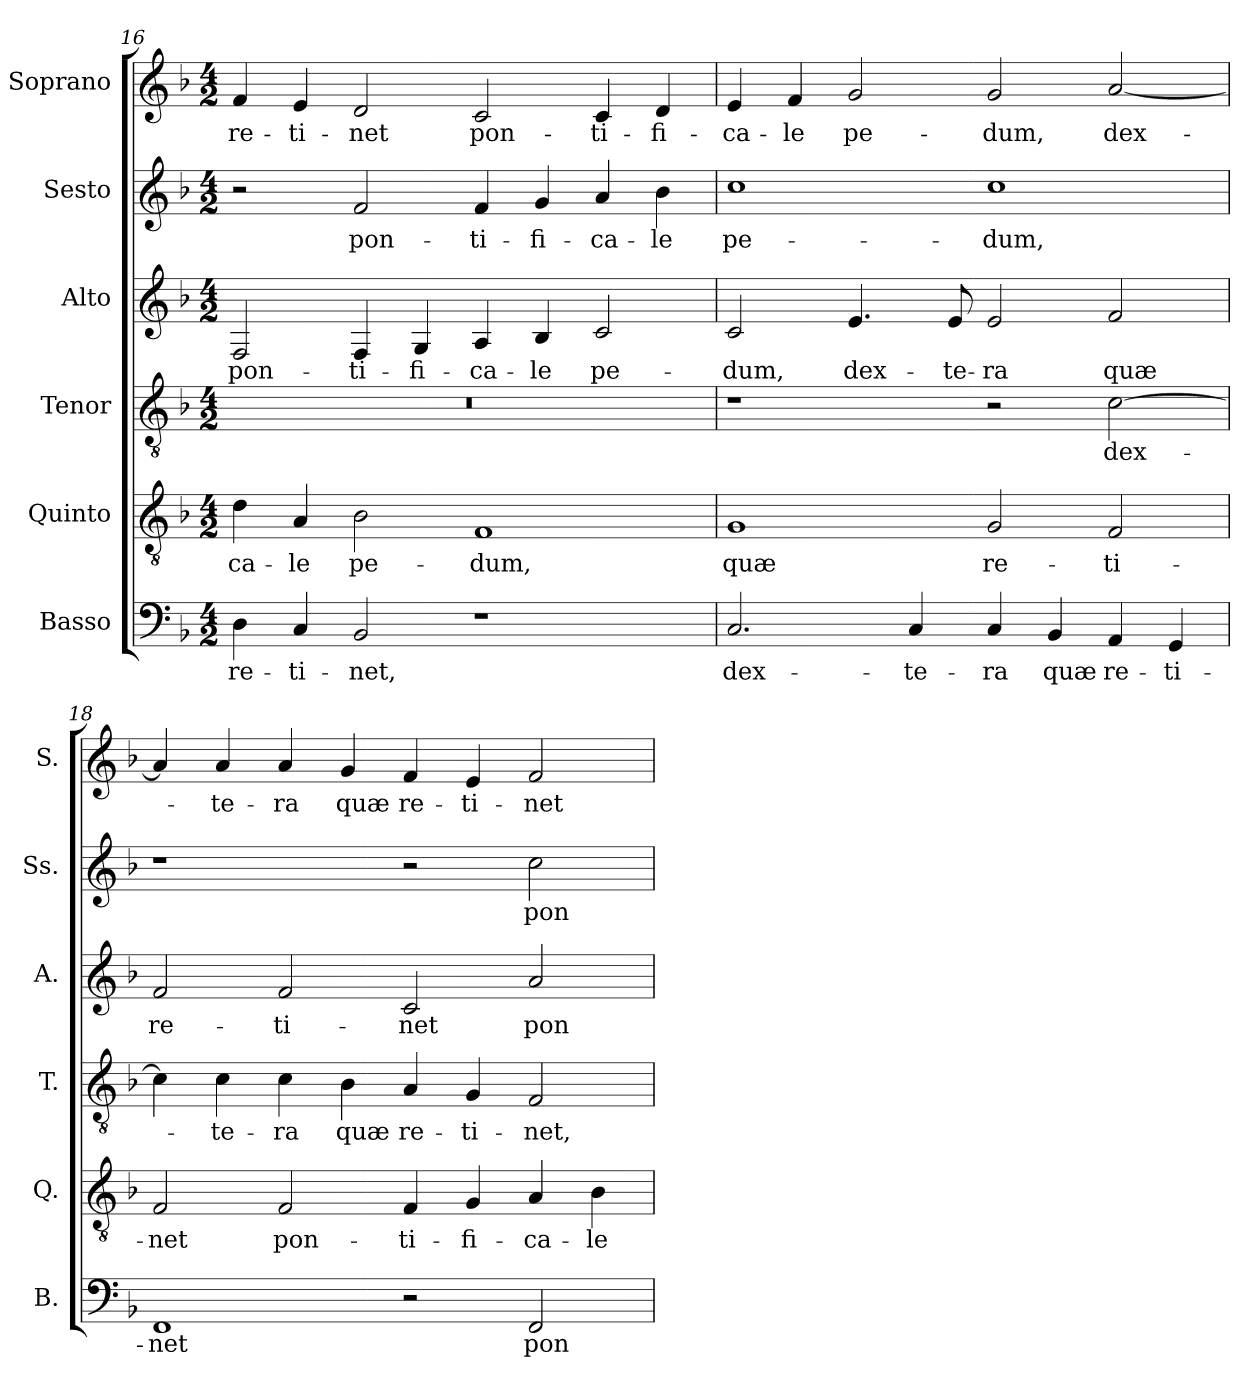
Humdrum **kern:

**kern	**text	**kern	**text	**kern	**text	**kern	**text	**kern	**text	**kern	**text
*part6	*part6	*part5	*part5	*part4	*part4	*part3	*part3	*part2	*part2	*part1	*part1
*staff6	*staff6	*staff5	*staff5	*staff4	*staff4	*staff3	*staff3	*staff2	*staff2	*staff1	*staff1
*I"Basso	*	*I"Quinto	*	*I"Tenor	*	*I"Alto	*	*I"Sesto	*	*I"Soprano	*
*I'B.	*	*I'Q.	*	*I'T.	*	*I'A.	*	*I'Ss.	*	*I'S.	*
*clefF4	*	*clefGv2	*	*clefGv2	*	*clefG2	*	*clefG2	*	*clefG2	*
*	*	*ITrd7c12	*	*ITrd7c12	*	*	*	*	*	*	*
*k[b-]	*	*k[b-]	*	*k[b-]	*	*k[b-]	*	*k[b-]	*	*k[b-]	*
*F:	*	*F:	*	*F:	*	*F:	*	*F:	*	*F:	*
*M4/2	*	*M4/2	*	*M4/2	*	*M4/2	*	*M4/2	*	*M4/2	*
=16	=16	=16	=16	=16	=16	=16	=16	=16	=16	=16	=16
!	!LO:LY:b:color=#000000	!	!	!	!	!	!	!	!	!	!
!	!	!	!LO:LY:b:color=#000000	!LO:N:vis=1	!	!	!	!	!	!	!
!	!	!	!	!	!	!	!LO:LY:b:color=#000000	!	!	!	!
!	!	!	!	!	!	!	!	!	!	!	!LO:LY:b:color=#000000
4Di\	re-	4Di\	-ca-	0r	.	2Fi/	pon-	2r	.	4fi/	re-
!	!LO:LY:b:color=#000000	!	!	!	!	!	!	!	!	!	!
!	!	!	!LO:LY:b:color=#000000	!	!	!	!	!	!	!	!
!	!	!	!	!	!	!	!	!	!	!	!LO:LY:b:color=#000000
4Ci/	-ti-	4AAi/	-le	.	.	.	.	.	.	4ei/	-ti-
!	!LO:LY:b:color=#000000	!	!	!	!	!	!	!	!	!	!
!	!	!	!LO:LY:b:color=#000000	!	!	!	!	!	!	!	!
!	!	!	!	!	!	!	!LO:LY:b:color=#000000	!	!	!	!
!	!	!	!	!	!	!	!	!	!LO:LY:b:color=#000000	!	!
!	!	!	!	!	!	!	!	!	!	!	!LO:LY:b:color=#000000
2BB-i/	-net,	2BB-i\	pe-	.	.	4Fi/	-ti-	2fi/	pon-	2di/	-net
!	!	!	!	!	!	!	!LO:LY:b:color=#000000	!	!	!	!
.	.	.	.	.	.	4Gi/	-fi-	.	.	.	.
!	!	!	!LO:LY:b:color=#000000	!	!	!	!	!	!	!	!
!	!	!	!	!	!	!	!LO:LY:b:color=#000000	!	!	!	!
!	!	!	!	!	!	!	!	!	!LO:LY:b:color=#000000	!	!
!	!	!	!	!	!	!	!	!	!	!	!LO:LY:b:color=#000000
1r	.	1FFi	-dum,	.	.	4Ai/	-ca-	4fi/	-ti-	2ci/	pon-
!	!	!	!	!	!	!	!LO:LY:b:color=#000000	!	!	!	!
!	!	!	!	!	!	!	!	!	!LO:LY:b:color=#000000	!	!
.	.	.	.	.	.	4B-i/	-le	4gi/	-fi-	.	.
!	!	!	!	!	!	!	!LO:LY:b:color=#000000	!	!	!	!
!	!	!	!	!	!	!	!	!	!LO:LY:b:color=#000000	!	!
!	!	!	!	!	!	!	!	!	!	!	!LO:LY:b:color=#000000
.	.	.	.	.	.	2ci/	pe-	4ai/	-ca-	4ci/	-ti-
!	!	!	!	!	!	!	!	!	!LO:LY:b:color=#000000	!	!
!	!	!	!	!	!	!	!	!	!	!	!LO:LY:b:color=#000000
.	.	.	.	.	.	.	.	4b-i\	-le	4di/	-fi-
=17	=17	=17	=17	=17	=17	=17	=17	=17	=17	=17	=17
!	!LO:LY:b:color=#000000	!	!	!	!	!	!	!	!	!	!
!	!	!	!LO:LY:b:color=#000000	!	!	!	!	!	!	!	!
!	!	!	!	!	!	!	!LO:LY:b:color=#000000	!	!	!	!
!	!	!	!	!	!	!	!	!	!LO:LY:b:color=#000000	!	!
!	!	!	!	!	!	!	!	!	!	!	!LO:LY:b:color=#000000
2.Ci/	dex-	1GGi	quæ	1r	.	2ci/	-dum,	1cci	pe-	4ei/	-ca-
!	!	!	!	!	!	!	!	!	!	!	!LO:LY:b:color=#000000
.	.	.	.	.	.	.	.	.	.	4fi/	-le
!	!	!	!	!	!	!	!LO:LY:b:color=#000000	!	!	!	!
!	!	!	!	!	!	!	!	!	!	!	!LO:LY:b:color=#000000
.	.	.	.	.	.	4.ei/	dex-	.	.	2gi/	pe-
!	!LO:LY:b:color=#000000	!	!	!	!	!	!	!	!	!	!
4Ci/	-te-	.	.	.	.	.	.	.	.	.	.
!	!	!	!	!	!	!	!LO:LY:b:color=#000000	!	!	!	!
.	.	.	.	.	.	8ei/	-te-	.	.	.	.
!	!LO:LY:b:color=#000000	!	!	!	!	!	!	!	!	!	!
!	!	!	!LO:LY:b:color=#000000	!	!	!	!	!	!	!	!
!	!	!	!	!	!	!	!LO:LY:b:color=#000000	!	!	!	!
!	!	!	!	!	!	!	!	!	!LO:LY:b:color=#000000	!	!
!	!	!	!	!	!	!	!	!	!	!	!LO:LY:b:color=#000000
4Ci/	-ra	2GGi/	re-	2r	.	2ei/	-ra	1cci	-dum,	2gi/	-dum,
!	!LO:LY:b:color=#000000	!	!	!	!	!	!	!	!	!	!
4BB-i/	quæ	.	.	.	.	.	.	.	.	.	.
!	!LO:LY:b:color=#000000	!	!	!	!	!	!	!	!	!	!
!	!	!	!LO:LY:b:color=#000000	!	!	!	!	!	!	!	!
!	!	!	!	!	!LO:LY:b:color=#000000	!	!	!	!	!	!
!	!	!	!	!	!	!	!LO:LY:b:color=#000000	!	!	!	!
!	!	!	!	!	!	!	!	!	!	!	!LO:LY:b:color=#000000
4AAi/	re-	2FFi/	-ti-	[2Ci\	dex-	2fi/	quæ	.	.	[2ai/	dex-
!	!LO:LY:b:color=#000000	!	!	!	!	!	!	!	!	!	!
4GGi/	-ti-	.	.	.	.	.	.	.	.	.	.
=18	=18	=18	=18	=18	=18	=18	=18	=18	=18	=18	=18
!	!LO:LY:b:color=#000000	!	!	!	!	!	!	!	!	!	!
!	!	!	!LO:LY:b:color=#000000	!	!	!	!	!	!	!	!
!	!	!	!	!	!	!	!LO:LY:b:color=#000000	!	!	!	!
1FFi	-net	2FFi/	-net	4Ci\]	.	2fi/	re-	1r	.	4ai/]	.
!	!	!	!	!	!LO:LY:b:color=#000000	!	!	!	!	!	!
!	!	!	!	!	!	!	!	!	!	!	!LO:LY:b:color=#000000
.	.	.	.	4Ci\	-te-	.	.	.	.	4ai/	-te-
!	!	!	!LO:LY:b:color=#000000	!	!	!	!	!	!	!	!
!	!	!	!	!	!LO:LY:b:color=#000000	!	!	!	!	!	!
!	!	!	!	!	!	!	!LO:LY:b:color=#000000	!	!	!	!
!	!	!	!	!	!	!	!	!	!	!	!LO:LY:b:color=#000000
.	.	2FFi/	pon-	4Ci\	-ra	2fi/	-ti-	.	.	4ai/	-ra
!	!	!	!	!	!LO:LY:b:color=#000000	!	!	!	!	!	!
!	!	!	!	!	!	!	!	!	!	!	!LO:LY:b:color=#000000
.	.	.	.	4BB-i\	quæ	.	.	.	.	4gi/	quæ
!	!	!	!LO:LY:b:color=#000000	!	!	!	!	!	!	!	!
!	!	!	!	!	!LO:LY:b:color=#000000	!	!	!	!	!	!
!	!	!	!	!	!	!	!LO:LY:b:color=#000000	!	!	!	!
!	!	!	!	!	!	!	!	!	!	!	!LO:LY:b:color=#000000
2r	.	4FFi/	-ti-	4AAi/	re-	2ci/	-net	2r	.	4fi/	re-
!	!	!	!LO:LY:b:color=#000000	!	!	!	!	!	!	!	!
!	!	!	!	!	!LO:LY:b:color=#000000	!	!	!	!	!	!
!	!	!	!	!	!	!	!	!	!	!	!LO:LY:b:color=#000000
.	.	4GGi/	-fi-	4GGi/	-ti-	.	.	.	.	4ei/	-ti-
!	!LO:LY:b:color=#000000	!	!	!	!	!	!	!	!	!	!
!	!	!	!LO:LY:b:color=#000000	!	!	!	!	!	!	!	!
!	!	!	!	!	!LO:LY:b:color=#000000	!	!	!	!	!	!
!	!	!	!	!	!	!	!LO:LY:b:color=#000000	!	!	!	!
!	!	!	!	!	!	!	!	!	!LO:LY:b:color=#000000	!	!
!	!	!	!	!	!	!	!	!	!	!	!LO:LY:b:color=#000000
2FFi/	pon-	4AAi/	-ca-	2FFi/	-net,	2ai/	pon-	2cci\	pon-	2fi/	-net
!	!	!	!LO:LY:b:color=#000000	!	!	!	!	!	!	!	!
.	.	4BB-i\	-le	.	.	.	.	.	.	.	.
=	=	=	=	=	=	=	=	=	=	=	=
*-	*-	*-	*-	*-	*-	*-	*-	*-	*-	*-	*-
